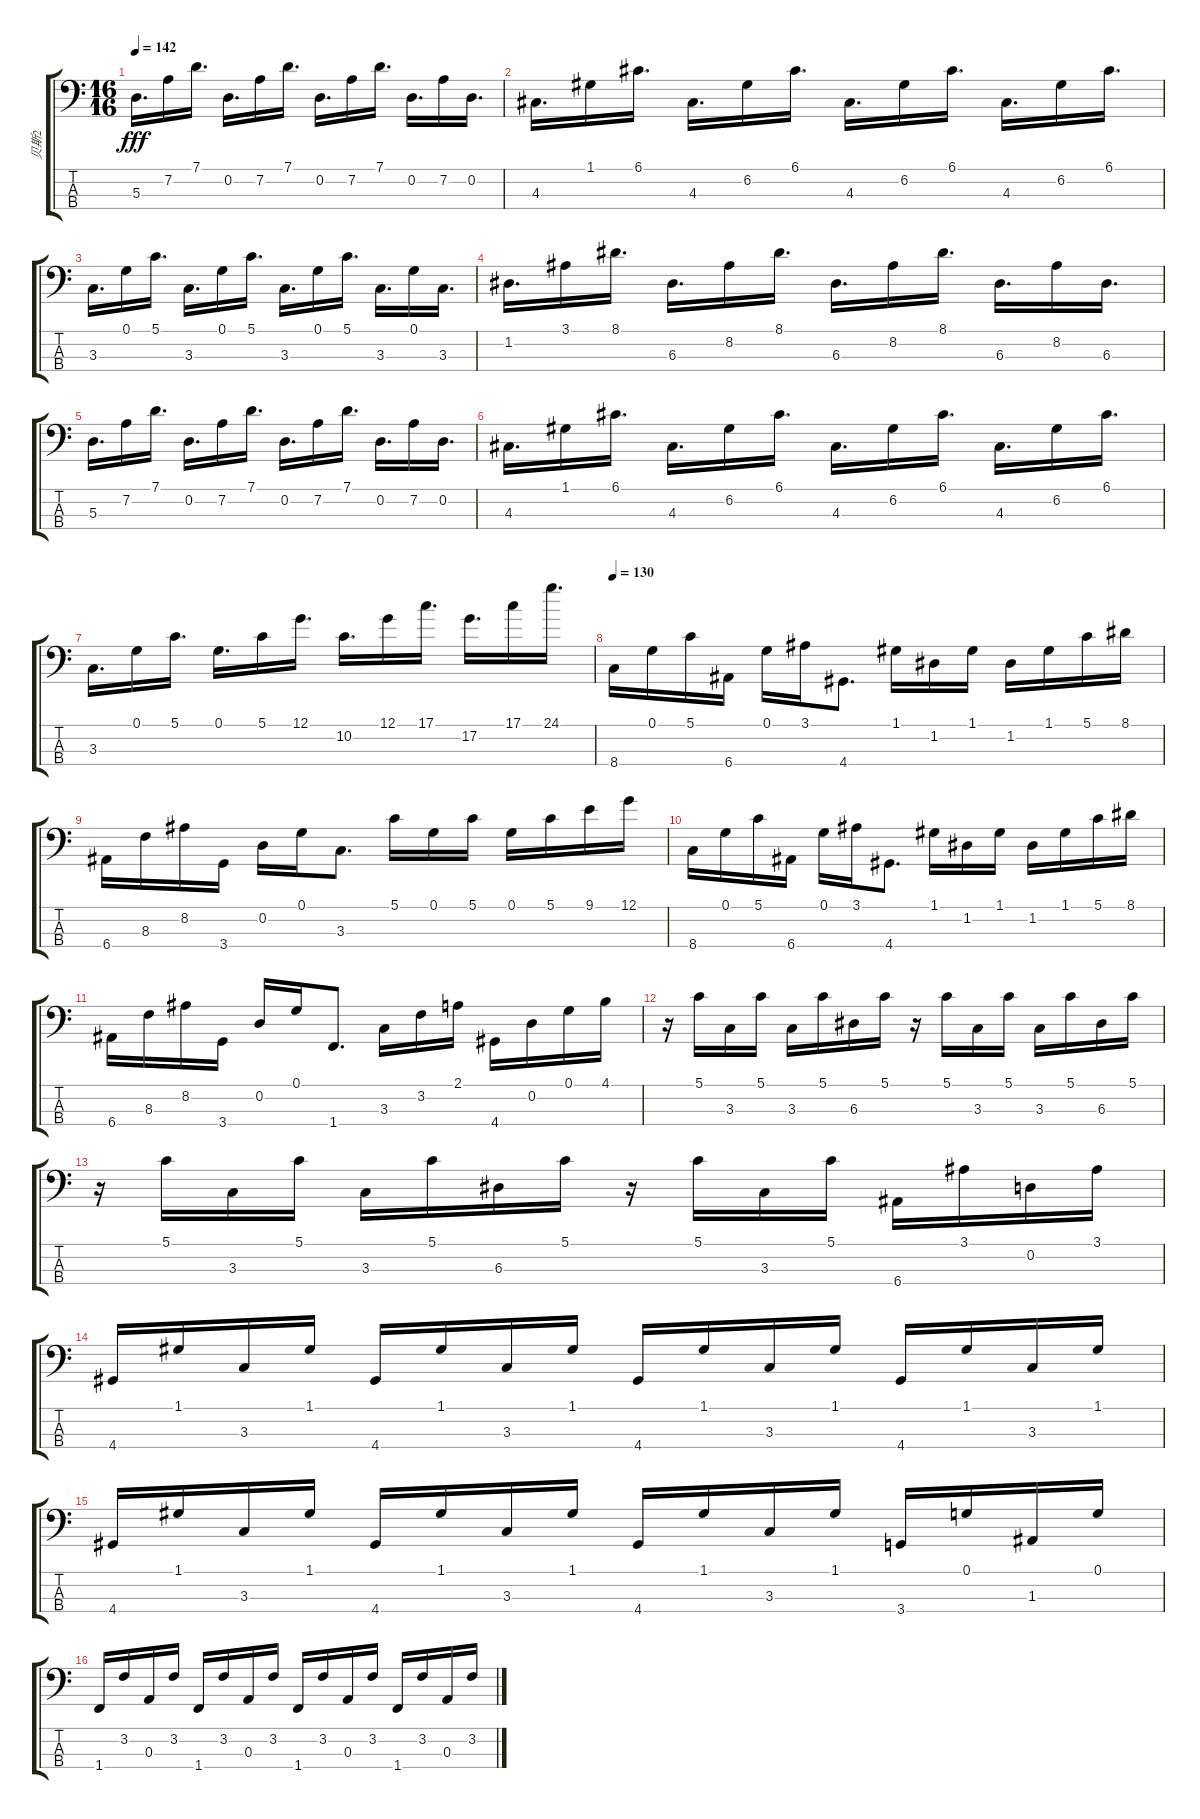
\track ("贝斯2" "贝斯2") {instrument slapbass2}
\staff {score tabs}
\tuning (G2 D2 A1 E1) {hide}
\ts (16 16)
\tempo 142
\clef f4
\ks c
5.3.16{d dy fff} 7.2.16 7.1.16{d} 0.2.16{d} 7.2.16 7.1.16{d} 0.2.16{d} 7.2.16 7.1.16{d} 0.2.16{d} 7.2.16 0.2.16{d} |
4.3.16{d} 1.1.16 6.1.16{d} 4.3.16{d} 6.2.16 6.1.16{d} 4.3.16{d} 6.2.16 6.1.16{d} 4.3.16{d} 6.2.16 6.1.16{d} |
3.3.16{d} 0.1.16 5.1.16{d} 3.3.16{d} 0.1.16 5.1.16{d} 3.3.16{d} 0.1.16 5.1.16{d} 3.3.16{d} 0.1.16 3.3.16{d} |
1.2.16{d} 3.1.16 8.1.16{d} 6.3.16{d} 8.2.16 8.1.16{d} 6.3.16{d} 8.2.16 8.1.16{d} 6.3.16{d} 8.2.16 6.3.16{d} |
5.3.16{d} 7.2.16 7.1.16{d} 0.2.16{d} 7.2.16 7.1.16{d} 0.2.16{d} 7.2.16 7.1.16{d} 0.2.16{d} 7.2.16 0.2.16{d} |
4.3.16{d} 1.1.16 6.1.16{d} 4.3.16{d} 6.2.16 6.1.16{d} 4.3.16{d} 6.2.16 6.1.16{d} 4.3.16{d} 6.2.16 6.1.16{d} |
3.3.16{d} 0.1.16 5.1.16{d} 0.1.16{d} 5.1.16 12.1.16{d} 10.2.16{d} 12.1.16 17.1.16{d} 17.2.16{d} 17.1.16 24.1.16{d} |
\tempo 130
8.4.16 0.1.16 5.1.16 6.4.16 0.1.16 3.1.16 4.4.8{d} 1.1.16 1.2.16 1.1.16 1.2.16 1.1.16 5.1.16 8.1.16 |
6.4.16 8.3.16 8.2.16 3.4.16 0.2.16 0.1.16 3.3.8{d} 5.1.16 0.1.16 5.1.16 0.1.16 5.1.16 9.1.16 12.1.16 |
8.4.16 0.1.16 5.1.16 6.4.16 0.1.16 3.1.16 4.4.8{d} 1.1.16 1.2.16 1.1.16 1.2.16 1.1.16 5.1.16 8.1.16 |
6.4.16 8.3.16 8.2.16 3.4.16 0.2.16 0.1.16 1.4.8{d} 3.3.16 3.2.16 2.1.16 4.4.16 0.2.16 0.1.16 4.1.16 |
r.16 5.1.16 3.3.16 5.1.16 3.3.16 5.1.16 6.3.16 5.1.16 r.16 5.1.16 3.3.16 5.1.16 3.3.16 5.1.16 6.3.16 5.1.16 |
r.16 5.1.16 3.3.16 5.1.16 3.3.16 5.1.16 6.3.16 5.1.16 r.16 5.1.16 3.3.16 5.1.16 6.4.16 3.1.16 0.2.16 3.1.16 |
4.4.16 1.1.16 3.3.16 1.1.16 4.4.16 1.1.16 3.3.16 1.1.16 4.4.16 1.1.16 3.3.16 1.1.16 4.4.16 1.1.16 3.3.16 1.1.16 |
4.4.16 1.1.16 3.3.16 1.1.16 4.4.16 1.1.16 3.3.16 1.1.16 4.4.16 1.1.16 3.3.16 1.1.16 3.4.16 0.1.16 1.3.16 0.1.16 |
1.4.16 3.2.16 0.3.16 3.2.16 1.4.16 3.2.16 0.3.16 3.2.16 1.4.16 3.2.16 0.3.16 3.2.16 1.4.16 3.2.16 0.3.16 3.2.16
